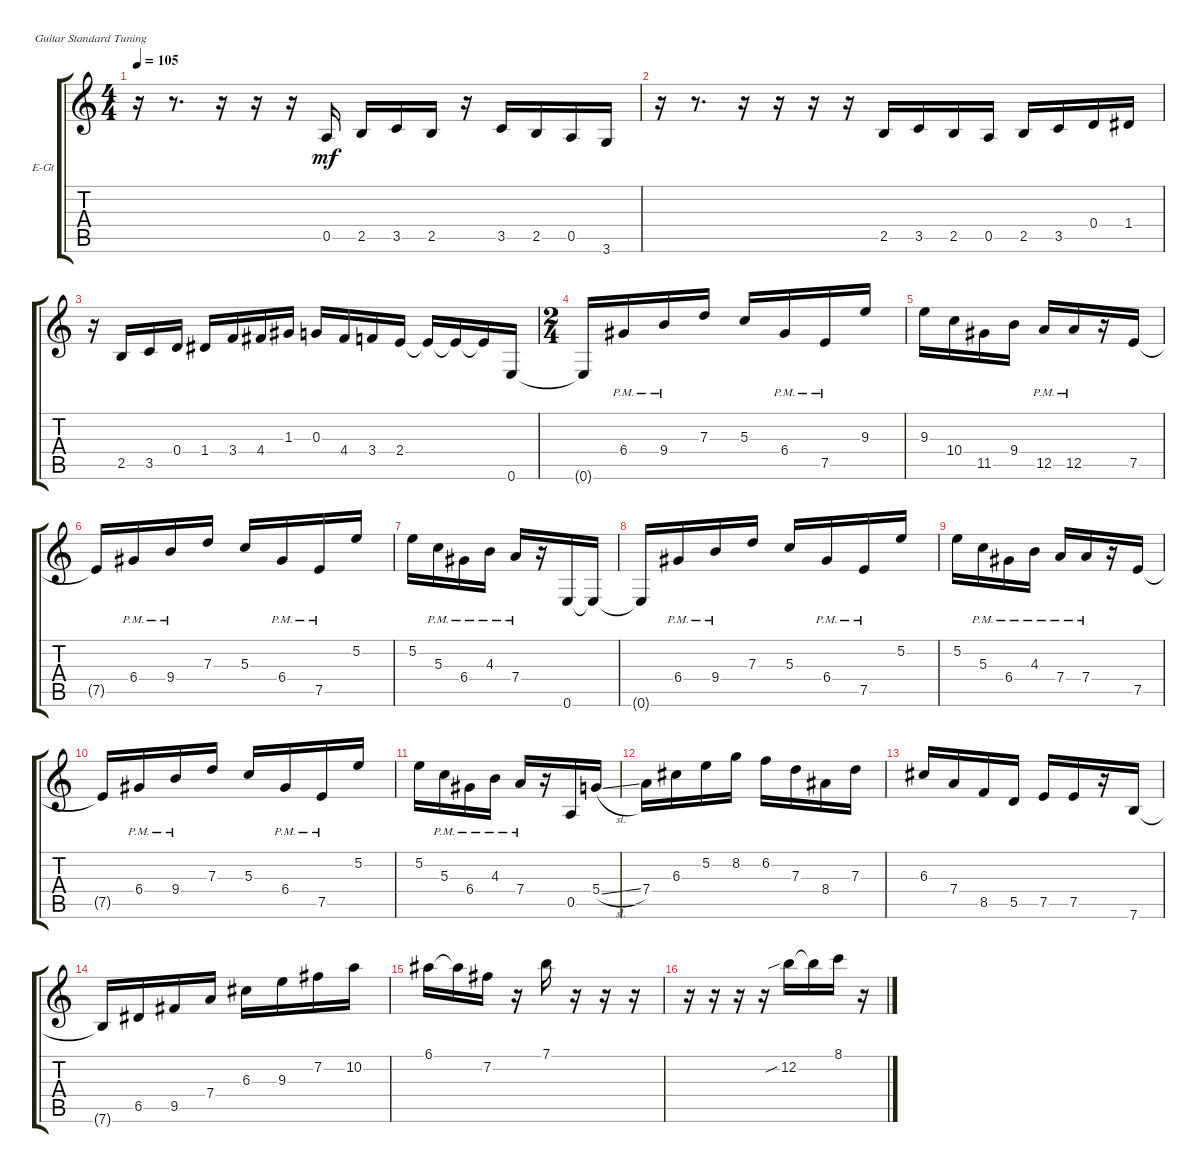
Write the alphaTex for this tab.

\defaultSystemsLayout 4
\bracketExtendMode groupsimilarinstruments
\firstSystemTrackNameOrientation horizontal
\otherSystemsTrackNameOrientation horizontal
\track ("Al Di Electric" "E-Gt") {instrument overdrivenguitar}
\staff {score tabs}
\tuning (E4 B3 G3 D3 A2 E2)
\ts (4 4)
\tempo 105
\clef g2
\ks c
r.16{dy mf} r.8{d} r.16 r.16 r.16 0.5.16 2.5.16 3.5.16 2.5.16 r.16 3.5.16 2.5.16 0.5.16 3.6.16 |
r.16 r.8{d} r.16 r.16 r.16 r.16 2.5.16 3.5.16 2.5.16 0.5.16 2.5.16 3.5.16 0.4.16 1.4.16 |
r.16 2.5.16 3.5.16 0.4.16 1.4.16 3.4.16 4.4.16 1.3.16 0.3.16 4.4.16 3.4.16 2.4.16 2.4{t}.16 2.4{t}.16 2.4{t}.16 0.6.16 |
\ts (2 4)
0.6{t}.16 6.4{pm}.16 9.4{pm}.16 7.3.16 5.3.16 6.4{pm}.16 7.5{pm}.16 9.3.16 |
9.3.16 10.4.16 11.5.16 9.4.16 12.5{pm}.16 12.5{pm}.16 r.16 7.5.16 |
7.5{t}.16 6.4{pm}.16 9.4{pm}.16 7.3.16 5.3.16 6.4{pm}.16 7.5{pm}.16 5.2.16 |
5.2.16 5.3{pm}.16 6.4{pm}.16 4.3{pm}.16 7.4{pm}.16 r.16 0.6.16 0.6{t}.16 |
0.6{t}.16 6.4{pm}.16 9.4{pm}.16 7.3.16 5.3.16 6.4{pm}.16 7.5{pm}.16 5.2.16 |
5.2.16 5.3{pm}.16 6.4{pm}.16 4.3{pm}.16 7.4{pm}.16 7.4{pm}.16 r.16 7.5.16 |
7.5{t}.16 6.4{pm}.16 9.4{pm}.16 7.3.16 5.3.16 6.4{pm}.16 7.5{pm}.16 5.2.16 |
5.2.16 5.3{pm}.16 6.4{pm}.16 4.3{pm}.16 7.4{pm}.16 r.16 0.5.16 5.4{sl}.16 |
7.4.16 6.3.16 5.2.16 8.2.16 6.2.16 7.3.16 8.4.16 7.3.16 |
6.3.16 7.4.16 8.5.16 5.5.16 7.5.16 7.5.16 r.16 7.6.16 |
7.6{t}.16 6.5.16 9.5.16 7.4.16 6.3.16 9.3.16 7.2.16 10.2.16 |
6.1.16 6.1{t}.16 7.2.16 r.16 7.1.16 r.16 r.16 r.16 |
r.16 r.16 r.16 r.16 12.2{sib}.16 12.2{t}.16 8.1.16 r.16
